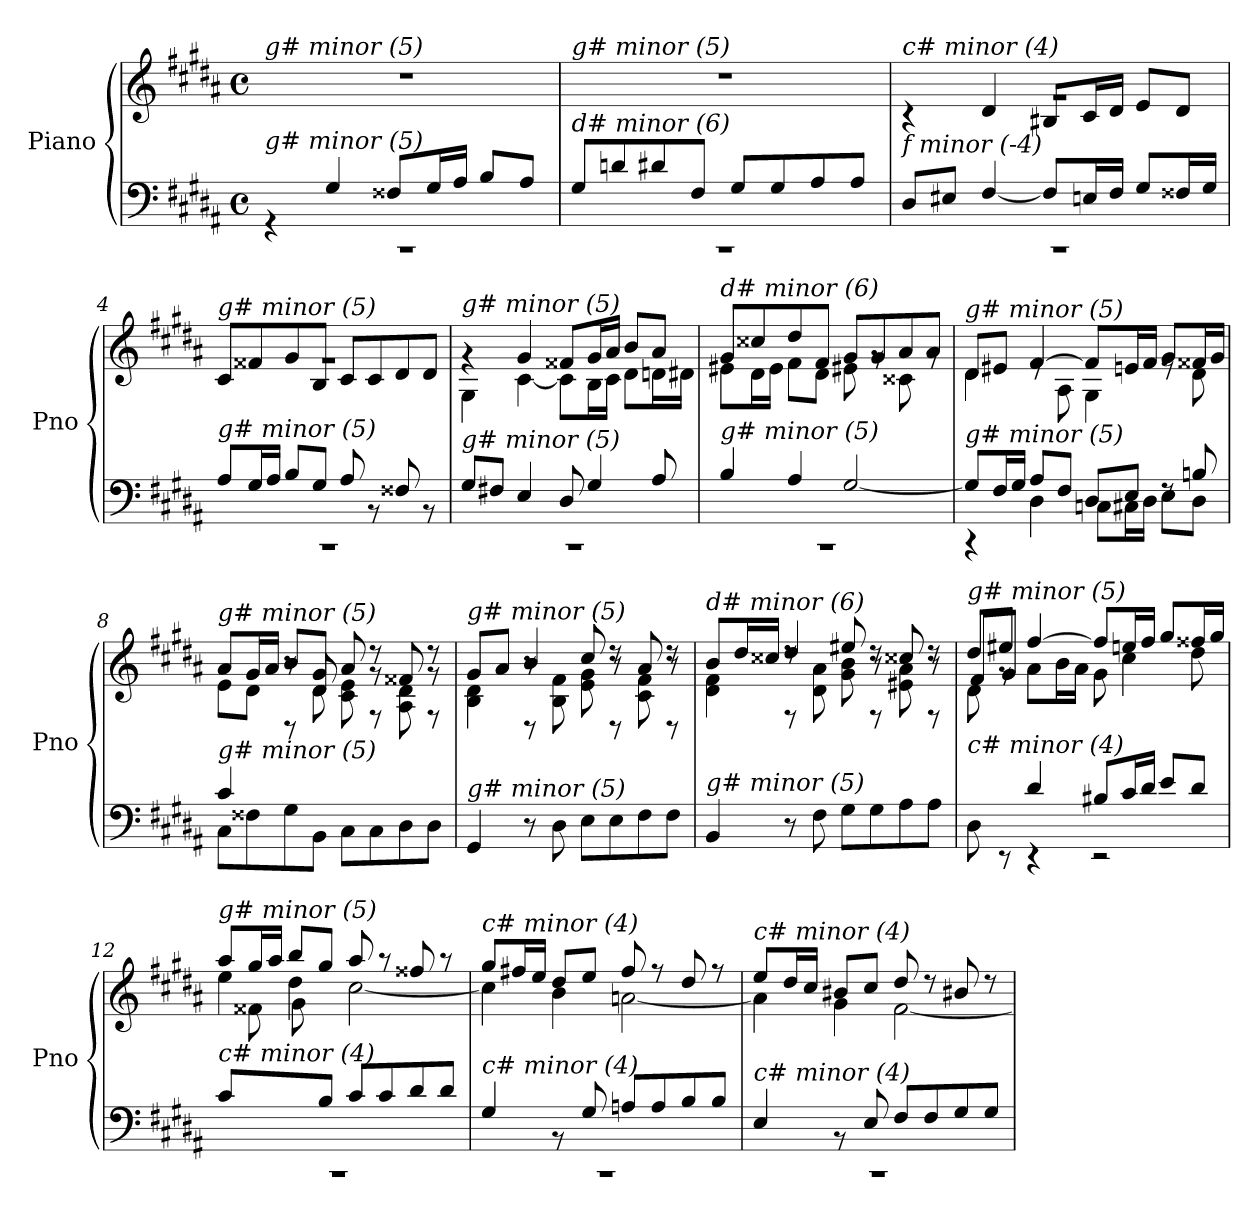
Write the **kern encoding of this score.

**kern	**kern
*part1	*part1
*staff2	*staff1
*I"Piano	*
*I'Pno	*
*clefF4	*clefG2
*k[f#c#g#d#a#]	*k[f#c#g#d#a#]
*M4/4	*M4/4
*met(c)	*met(c)
=1	=1
*^	*
!	!	!LO:TX:i:t=g# minor (5)
!LO:TX:i:t=g# minor (5)	!	!
1rCC	4r	1rdd
.	4G#/	.
.	8F##X/L	.
.	16G#/L	.
.	16A#/JJ	.
.	8B/L	.
.	8A#/J	.
=2	=2	=2
!	!	!LO:TX:i:t=g# minor (5)
!LO:TX:i:t=d# minor (6)	!	!
1rCC	8G#/L	1rdd
.	8dni/	.
.	8d#/	.
.	8F#/J	.
.	8G#/L	.
.	8G#/	.
.	8A#/	.
.	8A#/J	.
=3	=3	=3
*	*	*^
!	!	!LO:TX:i:t=c# minor (4)	!
!LO:TX:i:t=f minor (-4)	!	!	!
1rCC	8D#/L	1rg	4r
.	8E#X/J	.	.
.	[4F#/	.	4d#/
.	8F#/L]	.	8B#X/L
.	16En/L	.	16c#/L
.	16F#/JJ	.	16d#/JJ
.	8G#/L	.	8e/L
.	16F##X/L	.	8d#/J
.	16G#/JJ	.	.
=4	=4	=4	=4
!	!	!LO:TX:i:t=g# minor (5)	!
!LO:TX:i:t=g# minor (5)	!	!	!
1rCC	8A#/L	1rg	8c#/L
.	16G#/L	.	8f##X/
.	16A#/JJ	.	.
.	8B/L	.	8g#/
.	8G#/J	.	8B/J
.	8A#/	.	8c#/L
.	8r	.	8c#/
.	8F##X/	.	8d#/
.	8r	.	8d#/J
!!LO:LB:g=z	!!
=5	=5	=5	=5
!	!	!LO:TX:i:t=g# minor (5)	!
!LO:TX:i:t=g# minor (5)	!	!	!
1rCC	8G#/L	4rg	4G#\
.	8F#X/J	.	.
.	4E/	4g#/	[4c#\
.	8D#/	8f##X/L	8c#\L]
.	4G#/	16g#/L	16B\L
.	.	16a#/JJ	16c#\JJ
.	.	8b/L	8d#\L
.	8A#/	8a#/J	16dni\L
.	.	.	16d#\JJ
=6	=6	=6	=6
!	!	!LO:TX:i:t=d# minor (6)	!
!LO:TX:i:t=g# minor (5)	!	!	!
1rCC	4B/	8g#/L	8e#X\L
.	.	8cc##X/	16d#\L
.	.	.	16e#\JJ
.	4A#/	8dd#/	8f#\L
.	.	8f#/J	8d#\J
.	[2G#/	8g#/L	8e#X\
.	.	8g#/	8rg
.	.	8a#/	8c##X\
.	.	8a#/J	8rg
=7	=7	=7	=7
!	!	!LO:TX:i:t=g# minor (5)	!
!LO:TX:i:t=g# minor (5)	!	!	!
4rCC	8G#/L]	8d#/L	4d#\
.	16F#/L	8e#X/J	.
.	16G#/JJ	.	.
8A#/L	4D#\	[4f#/	8re
8F#/J	.	.	8A#\
8D#/L	8Cni\L	8f#/L]	4G#\
8E/J	16C#\L	16en/L	.
.	16D#\JJ	16f#/JJ	.
8rF	8E\L	8g#/L	8re
8Bn/	8D#\J	16f##X/L	8d#\
.	.	16g#/JJ	.
!!LO:LB:g=z
=8	=8	=8	=8
*	*	*	*^
!	!	!LO:TX:i:t=g# minor (5)	!	!
!LO:TX:i:t=g# minor (5)	!	!	!	!
4c#/	8C#\L	8a#/L	8e\L	4ryy
.	8F##X\	16g#/L	8d#\J	.
.	.	16a#/JJ	.	.
4ryy	8G#\	8b/L	8r	8rD
.	8BB\J	8g#/J	8d#\	8d#/
8ryy	8C#\L	8a#/	8c#\ 8e\	8ryy
8ryy	8C#\	8rg	8rdd	8rF
8ryy	8D#\	8f##X/	8A#\ 8d#\	8ryy
8ryy	8D#\J	8rg	8rdd	8rF
!!LO:LB:g=z	!!	!!
=9	=9	=9	=9	=9
!	!	!LO:TX:i:t=g# minor (5)	!	!
!LO:TX:i:t=g# minor (5)	!	!	!	!
4ryy	4GG#/	8g#/L	4B\ 4d#\	4ryy
.	.	8a#/J	.	.
8ryy	8r	4b/	8r	8rD
4ryy	8D#\	.	8B\ 8f#\	4ryy
.	8E\L	8cc#/	8e\ 8g#\	.
8ryy	8E\	8r	8rdd	8rD
8ryy	8F#\	8a#/	8c#\ 8f#\	8ryy
8ryy	8F#\J	8r	8rdd	8rD
=10	=10	=10	=10	=10
!	!	!LO:TX:i:t=d# minor (6)	!	!
!LO:TX:i:t=g# minor (5)	!	!	!	!
4ryy	4BB/	8b/L	4d#\ 4f#\	4ryy
.	.	16dd#/L	.	.
.	.	16cc##X/JJ	.	.
8ryy	8r	4dd#/	8rdd	8rF
4ryy	8F#\	.	8d#\ 8a#\	4ryy
.	8G#\L	8ee#X/	8g#\ 8b\	.
8ryy	8G#\	8r	8rdd	8rF
8ryy	8A#\	8cc##X/	8e#X\ 8a#\	8ryy
8ryy	8A#\J	8r	8rdd	8rF
=11	=11	=11	=11	=11
*	*^	*	*	*^
!	!	!	!LO:TX:i:t=g# minor (5)	!	!	!
!LO:TX:i:t=c# minor (4)	!	!	!	!	!	!
4ryy	8D#\	4ryy	8dd#/L	8d#\	8f#/L	4ryy
.	8rEE	.	8ee#X/J	8rg	8g#/J	.
2.ryy	4rEE	4d#/	[4ff#/	8a#\L	2.ryy	2.ryy
.	.	.	.	16b\L	.	.
.	.	.	.	16a#\JJ	.	.
.	2rEE	8B#X/L	8ff#/L]	8g#\	.	.
.	.	16c#/L	16een/L	4cc#\	.	.
.	.	16d#/JJ	16ff#/JJ	.	.	.
.	.	8e/L	8gg#/L	.	.	.
.	.	8d#/J	16ff##X/L	8dd#\	.	.
.	.	.	16gg#/JJ	.	.	.
*	*v	*v	*	*	*	*
*	*	*	*	*v	*v
=12	=12	=12	=12	=12
!	!	!LO:TX:i:t=g# minor (5)	!	!
!LO:TX:i:t=c# minor (4)	!	!	!	!
1rCC	8c#/L	8aa#/L	4ee\	8ryy
.	4ryy	16gg#/L	.	8f##X\
.	.	16aa#/JJ	.	.
.	.	8bb/L	4dd#\	8g#\
.	8B/J	8gg#/J	.	2ryy
.	8c#/L	8aa#/	[2cc#\	.
.	8c#/	8r	.	.
.	8d#/	8ff##X/	.	.
.	8d#/J	8r	.	8ryy
!!LO:LB:g=z
=13	=13	=13	=13	=13
!	!	!LO:TX:i:t=c# minor (4)	!	!
!LO:TX:i:t=c# minor (4)	!	!	!	!
*	*	*	*v	*v
1rCC	4G#/	8gg#/L	4cc#\]
.	.	16ff#X/L	.
.	.	16ee/JJ	.
.	8r	8dd#/L	4b\
.	8G#/	8ee/J	.
.	8An/L	8ff#/	[2an\
.	8A/	8r	.
.	8B/	8dd#/	.
.	8B/J	8r	.
=14	=14	=14	=14
!	!	!LO:TX:i:t=c# minor (4)	!
!LO:TX:i:t=c# minor (4)	!	!	!
1rCC	4E/	8ee/L	4a\]
.	.	16dd#/L	.
.	.	16cc#/JJ	.
.	8rBB	8b#X/L	4g#\
.	8E/	8cc#/J	.
.	8F#/L	8dd#/	[2f#\
.	8F#/	8r	.
.	8G#/	8b#X/	.
.	8G#/J	8r	.
*v	*v	*	*
*	*v	*v
=	=
*-	*-
